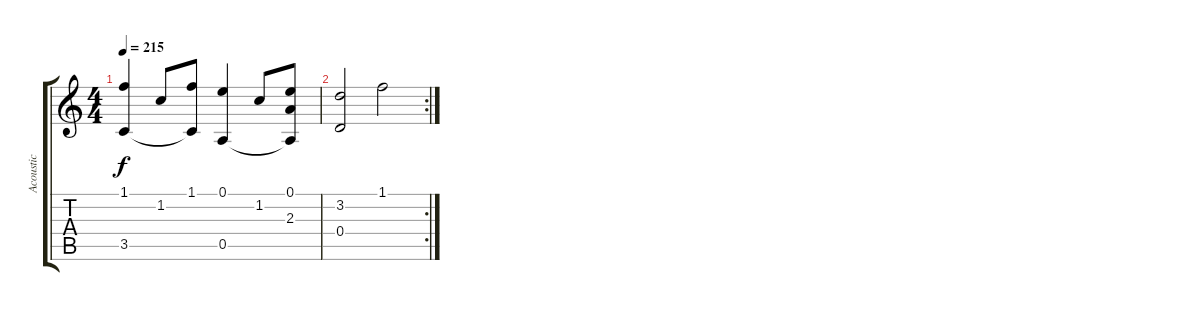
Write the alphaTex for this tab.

\track ("Acoustic" "Acoustic") {instrument acousticguitarsteel}
\staff {score tabs}
\tuning (E4 B3 G3 D3 A2 E2) {hide}
\ts (4 4)
\tempo 215
\clef g2
\ks c
(1.1 3.5).4{dy f} 1.2.8 (1.1 3.5{t}).8 (0.1 0.5).4 1.2.8 (0.1 2.3{t} 0.5{t}).8 |
\rc 2
(3.2 0.4).2 1.1.2
